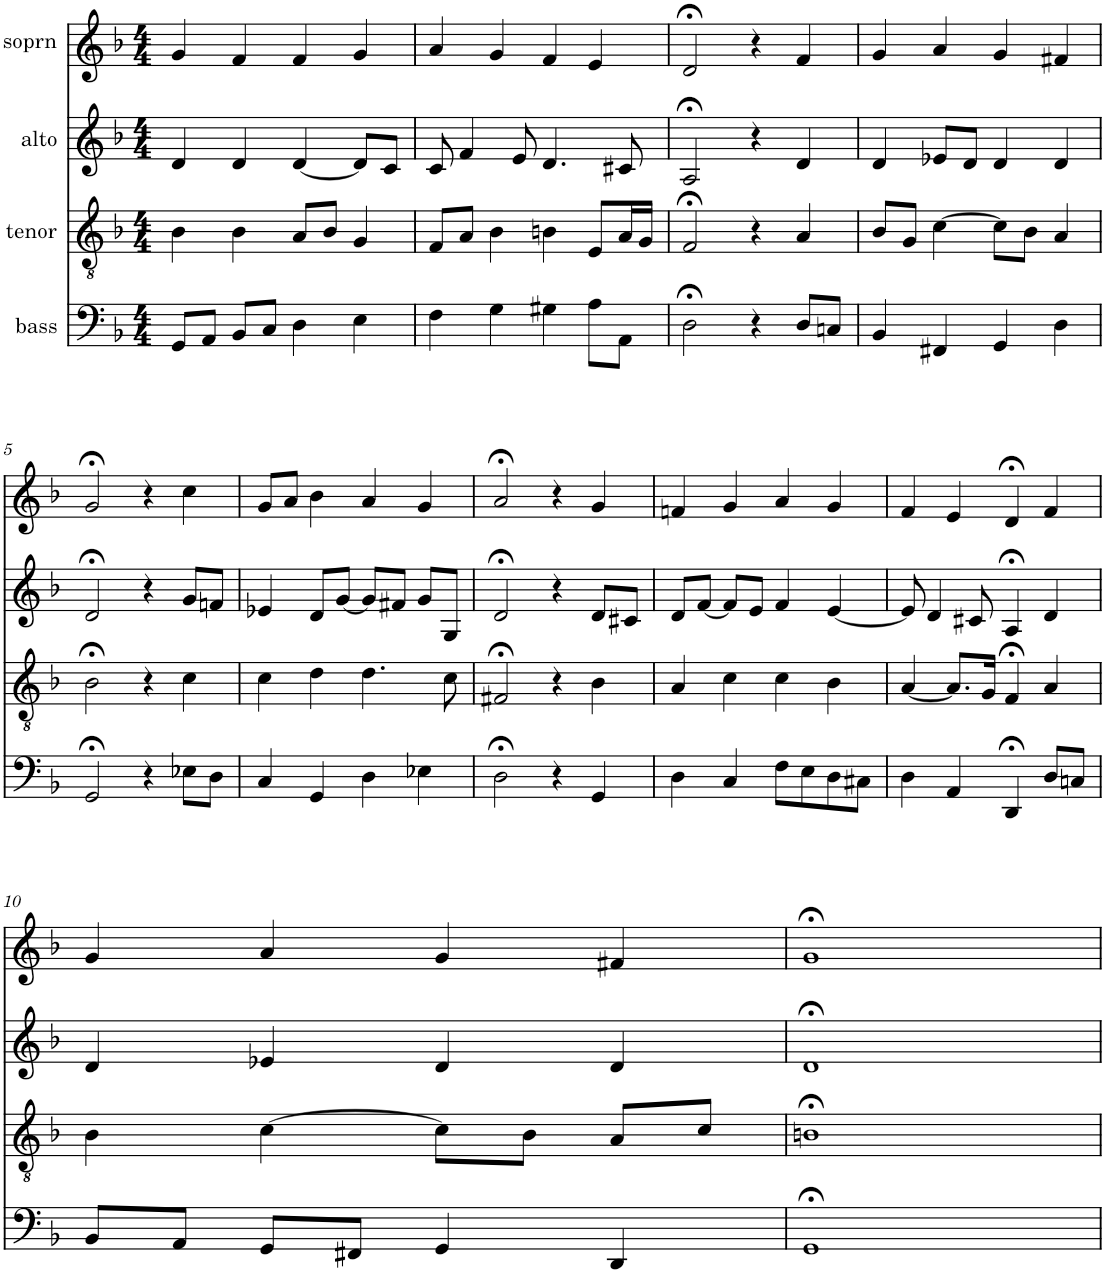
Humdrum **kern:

**kern	**kern	**kern	**kern
*part4	*part3	*part2	*part1
*staff4	*staff3	*staff2	*staff1
*I"bass	*I"tenor	*I"alto	*I"soprn
*clefF4	*clefGv2	*clefG2	*clefG2
*k[b-]	*k[b-]	*k[b-]	*k[b-]
*G:dor	*G:dor	*G:dor	*G:dor
*M4/4	*M4/4	*M4/4	*M4/4
=1	=1	=1	=1
8GG/L	4B-\	4d/	4g/
8AA/J	.	.	.
8BB-/L	4B-\	4d/	4f/
8C/J	.	.	.
4D\	8A/L	[4d/	4f/
.	8B-/J	.	.
4E\	4G/	8d/L]	4g/
.	.	8c/J	.
=2	=2	=2	=2
4F\	8F/L	8c/	4a/
.	8A/J	4f/	.
4G\	4B-\	.	4g/
.	.	8e/	.
4G#X\	4Bn\	4.d/	4f/
8A\L	8E/L	.	4e/
8AA\J	16A/L	8c#X/	.
.	16G/JJ	.	.
=3	=3	=3	=3
2D;<\	2F;</	2A;</	2d;</
4r	4r	4r	4r
8D/L	4A/	4d/	4f/
8Cn/J	.	.	.
=4	=4	=4	=4
4BB-/	8B-/L	4d/	4g/
.	8G/J	.	.
4FF#X/	[4c\	8e-X/L	4a/
.	.	8d/J	.
4GG/	8c\L]	4d/	4g/
.	8B-\J	.	.
4D\	4A/	4d/	4f#X/
!!LO:LB:g=z
=5	=5	=5	=5
2GG;</	2B-;<\	2d;</	2g;</
4r	4r	4r	4r
8E-X\L	4c\	8g/L	4cc\
8D\J	.	8fn/J	.
=6	=6	=6	=6
4C/	4c\	4e-X/	8g/L
.	.	.	8a/J
4GG/	4d\	8d/L	4b-\
.	.	[8g/J	.
4D\	4.d\	8g/L]	4a/
.	.	8f#X/J	.
4E-X\	.	8g/L	4g/
.	8c\	8G/J	.
=7	=7	=7	=7
2D;<\	2F#X;</	2d;</	2a;</
4r	4r	4r	4r
4GG/	4B-\	8d/L	4g/
.	.	8c#X/J	.
=8	=8	=8	=8
4D\	4A/	8d/L	4fn/
.	.	[8f/J	.
4C/	4c\	8f/L]	4g/
.	.	8e/J	.
8F\L	4c\	4f/	4a/
8E\	.	.	.
8D\	4B-\	[4e/	4g/
8C#X\J	.	.	.
=9	=9	=9	=9
4D\	[4A/	8e/]	4f/
.	.	4d/	.
4AA/	8.A/L]	.	4e/
.	.	8c#X/	.
.	16G/Jk	.	.
4DD;</	4F;</	4A;</	4d;</
8D/L	4A/	4d/	4f/
8Cn/J	.	.	.
!!LO:LB:g=z
=10	=10	=10	=10
8BB-/L	4B-\	4d/	4g/
8AA/J	.	.	.
8GG/L	[4c\	4e-X/	4a/
8FF#X/J	.	.	.
4GG/	8c\L]	4d/	4g/
.	8B-\J	.	.
4DD/	8A/L	4d/	4f#X/
.	8c/J	.	.
=11	=11	=11	=11
1GG;<	1Bn;<	1d;<	1g;<
=	=	=	=
*-	*-	*-	*-
